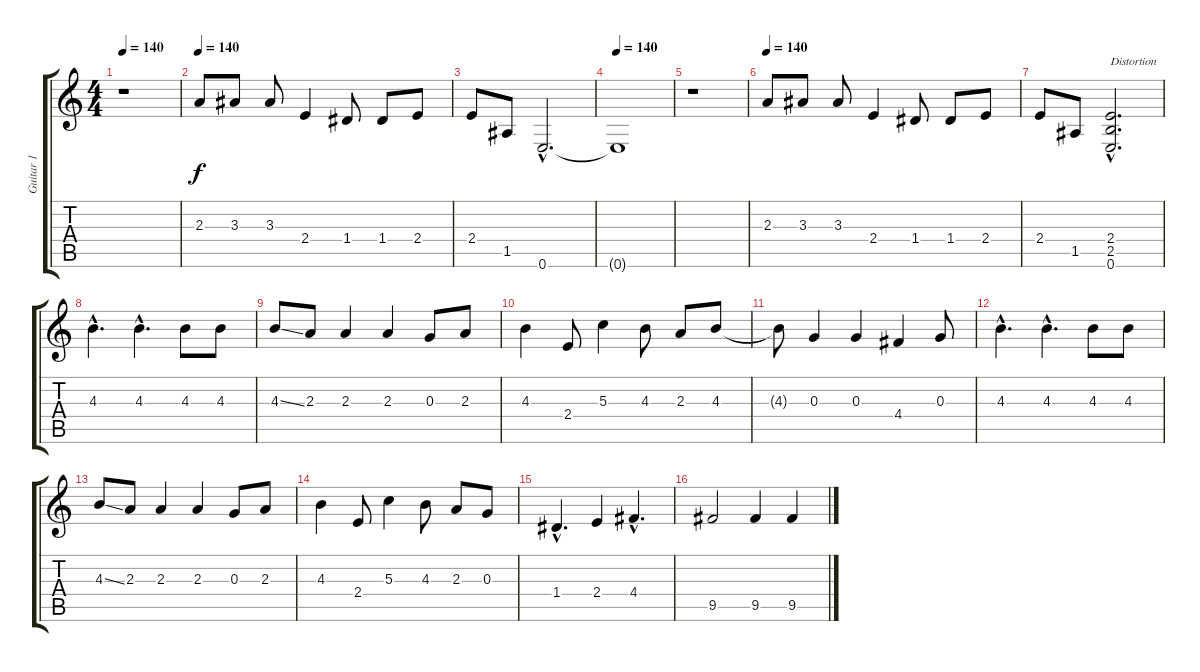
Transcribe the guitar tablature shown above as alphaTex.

\track ("Guitar 1" "Guitar 1") {instrument distortionguitar}
\staff {score tabs}
\tuning (E4 B3 G3 D3 A2 E2) {hide}
\ts (4 4)
\tempo 140
\clef g2
\ks c
r.1{dy f} |
\tempo 140
2.3.8{volume 14 balance 0 instrument acousticguitarsteel} 3.3.8 3.3.8 2.4.4 1.4.8 1.4.8 2.4.8 |
2.4.8 1.5.8 0.6{hac}.2{d} |
\tempo 140
0.6{t}.1 |
r.1 |
\tempo 140
2.3.8{volume 14 balance 0 instrument acousticguitarsteel} 3.3.8 3.3.8 2.4.4 1.4.8 1.4.8 2.4.8 |
2.4.8 1.5.8 (2.4{hac} 2.5{hac} 0.6{hac}).2{d txt "Distortion" volume 16 balance 0 instrument distortionguitar} |
4.3{hac}.4{d} 4.3{hac}.4{d} 4.3.8 4.3.8 |
4.3{ss}.8 2.3.8 2.3.4 2.3.4 0.3.8 2.3.8 |
4.3.4 2.4.8 5.3.4 4.3.8 2.3.8 4.3.8 |
4.3{t}.8 0.3.4 0.3.4 4.4.4 0.3.8 |
4.3{hac}.4{d} 4.3{hac}.4{d} 4.3.8 4.3.8 |
4.3{ss}.8 2.3.8 2.3.4 2.3.4 0.3.8 2.3.8 |
4.3.4 2.4.8 5.3.4 4.3.8 2.3.8 0.3.8 |
1.4{hac}.4{d} 2.4.4 4.4{hac}.4{d} |
9.5.2 9.5.4 9.5{ss}.4
